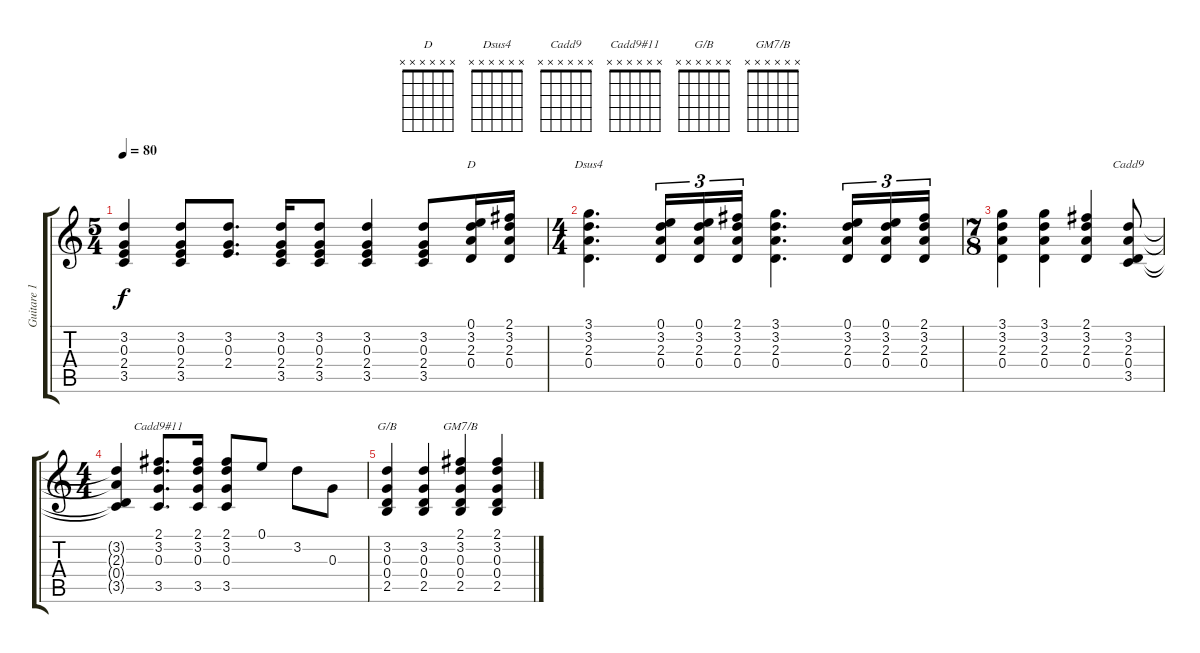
\track ("Guitare 1" "Guitare 1") {instrument acousticguitarnylon}
\staff {score tabs}
\tuning (E4 B3 G3 D3 A2 E2) {hide}
\chord ("D" x x x x x x)
\chord ("Dsus4" x x x x x x)
\chord ("Cadd9" x x x x x x)
\chord ("Cadd9#11" x x x x x x)
\chord ("G/B" x x x x x x)
\chord ("GM7/B" x x x x x x)
\ts (5 4)
\tempo 80
\clef g2
\ks c
(3.2 0.3 2.4 3.5).4{dy f} (3.2 0.3 2.4 3.5).8 (3.2 0.3 2.4).8{d} (3.2 0.3 2.4 3.5).16 (3.2 0.3 2.4 3.5).8 (3.2 0.3 2.4 3.5).4 (3.2 0.3 2.4 3.5).8 (0.1 3.2 2.3 0.4).16{ch "D"} (2.1 3.2 2.3 0.4).16 |
\ts (4 4)
(3.1 3.2 2.3 0.4).4{d ch "Dsus4"} (0.1 3.2 2.3 0.4).16{tu (3 2)} (0.1 3.2 2.3 0.4).16{tu (3 2)} (2.1 3.2 2.3 0.4).16{tu (3 2)} (3.1 3.2 2.3 0.4).4{d} (0.1 3.2 2.3 0.4).16{tu (3 2)} (0.1 3.2 2.3 0.4).16{tu (3 2)} (2.1 3.2 2.3 0.4).16{tu (3 2)} |
\ts (7 8)
(3.1 3.2 2.3 0.4).4 (3.1 3.2 2.3 0.4).4 (2.1 3.2 2.3 0.4).4 (3.2 2.3 0.4 3.5).8{ch "Cadd9"} |
\ts (4 4)
(3.2{t} 2.3{t} 0.4{t} 3.5{t}).4 (2.1 3.2 0.3 3.5).8{d ch "Cadd9#11"} (2.1 3.2 0.3 3.5).16 (2.1 3.2 0.3 3.5).8 0.1.8 3.2.8 0.3.8 |
(3.2 0.3 0.4 2.5).4{ch "G/B"} (3.2 0.3 0.4 2.5).4 (2.1 3.2 0.3 0.4 2.5).4{ch "GM7/B"} (2.1 3.2 0.3 0.4 2.5).4
